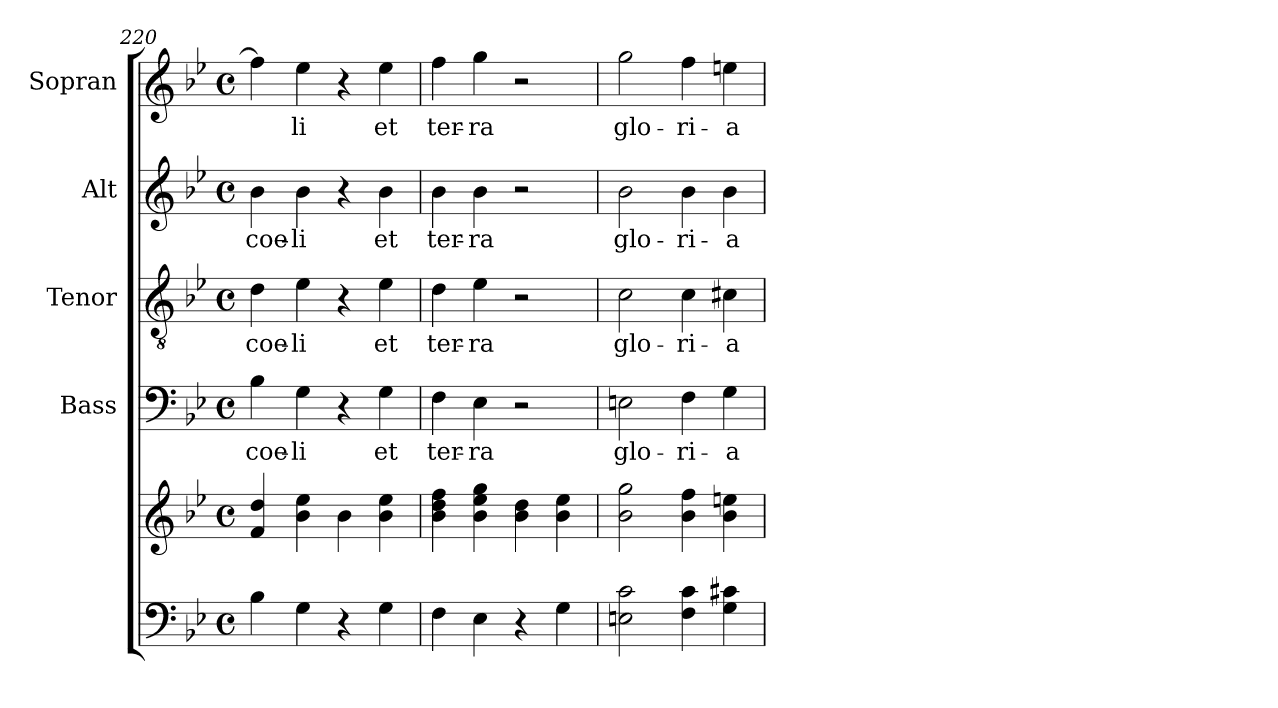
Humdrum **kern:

**kern	**kern	**kern	**text	**kern	**text	**kern	**text	**kern	**text
*part5	*part5	*part4	*part4	*part3	*part3	*part2	*part2	*part1	*part1
*staff6	*staff5	*staff4	*staff4	*staff3	*staff3	*staff2	*staff2	*staff1	*staff1
*	*	*I"Bass	*	*I"Tenor	*	*I"Alt	*	*I"Sopran	*
*	*	*I'B.	*	*I'T.	*	*I'A.	*	*I'S.	*
*clefF4	*clefG2	*clefF4	*	*clefGv2	*	*clefG2	*	*clefG2	*
*k[b-e-]	*k[b-e-]	*k[b-e-]	*	*k[b-e-]	*	*k[b-e-]	*	*k[b-e-]	*
*B-:	*B-:	*B-:	*	*B-:	*	*B-:	*	*B-:	*
*M4/4	*M4/4	*M4/4	*	*M4/4	*	*M4/4	*	*M4/4	*
*met(c)	*met(c)	*met(c)	*	*met(c)	*	*met(c)	*	*met(c)	*
=220	=220	=220	=220	=220	=220	=220	=220	=220	=220
!	!	!	!LO:LY:b	!	!LO:LY:b	!	!LO:LY:b	!	!
4B-\	4f/ 4dd/	4B-\	coe-	4d\	coe-	4b-\	coe-	4ff\]	.
!	!	!	!LO:LY:b	!	!LO:LY:b	!	!LO:LY:b	!	!LO:LY:b
4G\	4b-\ 4ee-\	4G\	-li	4e-\	-li	4b-\	-li	4ee-\	-li
4r	4b-\	4r	.	4r	.	4r	.	4r	.
!	!	!	!LO:LY:b	!	!LO:LY:b	!	!LO:LY:b	!	!LO:LY:b
4G\	4b-\ 4ee-\	4G\	et	4e-\	et	4b-\	et	4ee-\	et
=221	=221	=221	=221	=221	=221	=221	=221	=221	=221
!	!	!	!LO:LY:b	!	!LO:LY:b	!	!LO:LY:b	!	!LO:LY:b
4F\	4b-\ 4dd\ 4ff\	4F\	ter-	4d\	ter-	4b-\	ter-	4ff\	ter-
!	!	!	!LO:LY:b	!	!LO:LY:b	!	!LO:LY:b	!	!LO:LY:b
4E-\	4b-\ 4ee-\ 4gg\	4E-\	-ra	4e-\	-ra	4b-\	-ra	4gg\	-ra
4r	4b-\ 4dd\	2r	.	2r	.	2r	.	2r	.
4G\	4b-\ 4ee-\	.	.	.	.	.	.	.	.
=222	=222	=222	=222	=222	=222	=222	=222	=222	=222
!	!	!	!LO:LY:b	!	!LO:LY:b	!	!LO:LY:b	!	!LO:LY:b
2En\ 2c\	2b-\ 2gg\	2En\	glo-	2c\	glo-	2b-\	glo-	2gg\	glo-
!	!	!	!LO:LY:b	!	!LO:LY:b	!	!LO:LY:b	!	!LO:LY:b
4F\ 4c\	4b-\ 4ff\	4F\	-ri-	4c\	-ri-	4b-\	-ri-	4ff\	-ri-
!	!	!	!LO:LY:b	!	!LO:LY:b	!	!LO:LY:b	!	!LO:LY:b
4G\ 4c#X\	4b-\ 4een\	4G\	-a	4c#X\	-a	4b-\	-a	4een\	-a
=	=	=	=	=	=	=	=	=	=
*-	*-	*-	*-	*-	*-	*-	*-	*-	*-
